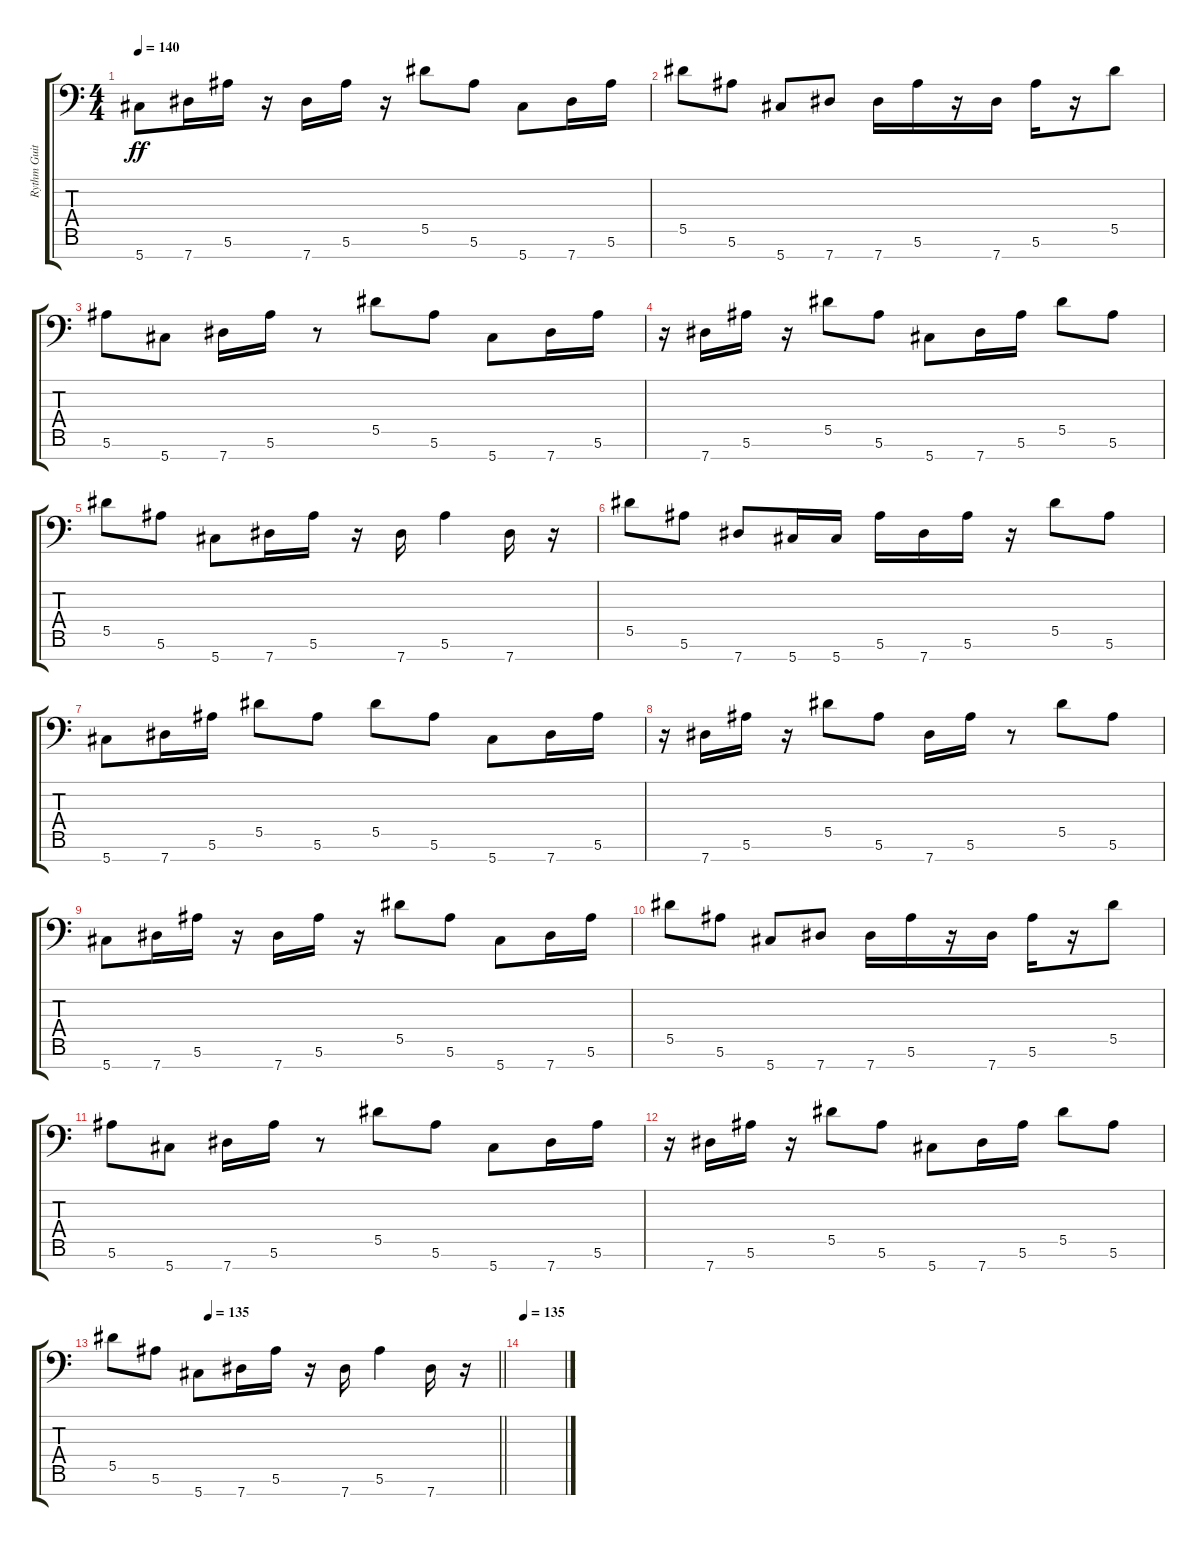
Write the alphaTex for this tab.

\track ("Rythm Guitar #1" "Rythm Guit") {instrument distortionguitar}
\staff {score tabs}
\tuning (Eb4 Bb3 F3 Eb3 Bb2 F2 Ab1) {hide}
\ts (4 4)
\tempo 140
\clef f4
\ks c
5.7.8{dy ff} 7.7.16 5.6.16 r.16 7.7.16 5.6.16 r.16 5.5.8 5.6.8 5.7.8 7.7.16 5.6.16 |
5.5.8 5.6.8 5.7.8 7.7.8 7.7.16 5.6.16 r.16 7.7.16 5.6.16 r.16 5.5.8 |
5.6.8 5.7.8 7.7.16 5.6.16 r.8 5.5.8 5.6.8 5.7.8 7.7.16 5.6.16 |
r.16 7.7.16 5.6.16 r.16 5.5.8 5.6.8 5.7.8 7.7.16 5.6.16 5.5.8 5.6.8 |
5.5.8 5.6.8 5.7.8 7.7.16 5.6.16 r.16 7.7.16 5.6.4 7.7.16 r.16 |
5.5.8 5.6.8 7.7.8 5.7.16 5.7.16 5.6.16 7.7.16 5.6.16 r.16 5.5.8 5.6.8 |
5.7.8 7.7.16 5.6.16 5.5.8 5.6.8 5.5.8 5.6.8 5.7.8 7.7.16 5.6.16 |
r.16 7.7.16 5.6.16 r.16 5.5.8 5.6.8 7.7.16 5.6.16 r.8 5.5.8 5.6.8 |
5.7.8 7.7.16 5.6.16 r.16 7.7.16 5.6.16 r.16 5.5.8 5.6.8 5.7.8 7.7.16 5.6.16 |
5.5.8 5.6.8 5.7.8 7.7.8 7.7.16 5.6.16 r.16 7.7.16 5.6.16 r.16 5.5.8 |
5.6.8 5.7.8 7.7.16 5.6.16 r.8 5.5.8 5.6.8 5.7.8 7.7.16 5.6.16 |
r.16 7.7.16 5.6.16 r.16 5.5.8 5.6.8 5.7.8 7.7.16 5.6.16 5.5.8 5.6.8 |
\tempo (135 0.25)
\barLineRight lightlight
5.5.8 5.6.8 5.7.8 7.7.16 5.6.16 r.16 7.7.16 5.6.4 7.7.16 r.16 |
\section ("" "")
\tempo 135
